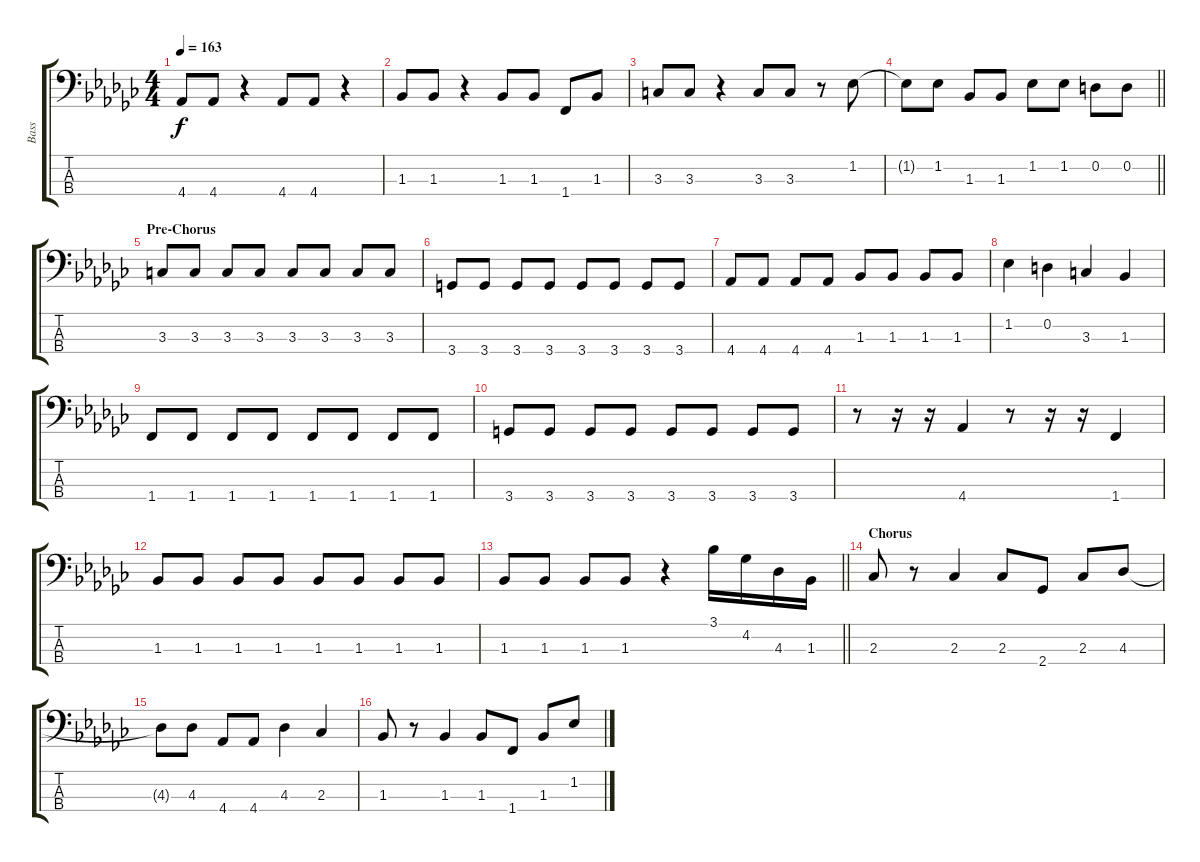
\track ("Bass" "Bass") {instrument electricbassfinger}
\staff {score tabs}
\tuning (G2 D2 A1 E1) {hide}
\ts (4 4)
\tempo 163
\clef f4
\ks gb
4.4.8{dy f} 4.4.8 r.4 4.4.8 4.4.8 r.4 |
1.3.8 1.3.8 r.4 1.3.8 1.3.8 1.4.8 1.3.8 |
3.3.8 3.3.8 r.4 3.3.8 3.3.8 r.8 1.2.8 |
\barLineRight lightlight
1.2{t}.8 1.2.8 1.3.8 1.3.8 1.2.8 1.2.8 0.2.8 0.2.8 |
\section ("" "Pre-Chorus")
3.3.8 3.3.8 3.3.8 3.3.8 3.3.8 3.3.8 3.3.8 3.3.8 |
3.4.8 3.4.8 3.4.8 3.4.8 3.4.8 3.4.8 3.4.8 3.4.8 |
4.4.8 4.4.8 4.4.8 4.4.8 1.3.8 1.3.8 1.3.8 1.3.8 |
1.2.4 0.2.4 3.3.4 1.3.4 |
1.4.8 1.4.8 1.4.8 1.4.8 1.4.8 1.4.8 1.4.8 1.4.8 |
3.4.8 3.4.8 3.4.8 3.4.8 3.4.8 3.4.8 3.4.8 3.4.8 |
r.8 r.16 r.16 4.4.4 r.8 r.16 r.16 1.4.4 |
1.3.8 1.3.8 1.3.8 1.3.8 1.3.8 1.3.8 1.3.8 1.3.8 |
\barLineRight lightlight
1.3.8 1.3.8 1.3.8 1.3.8 r.4 3.1.16 4.2.16 4.3.16 1.3.16 |
\section ("" "Chorus")
2.3.8 r.8 2.3.4 2.3.8 2.4.8 2.3.8 4.3.8 |
4.3{t}.8 4.3.8 4.4.8 4.4.8 4.3.4 2.3.4 |
1.3.8 r.8 1.3.4 1.3.8 1.4.8 1.3.8 1.2.8
